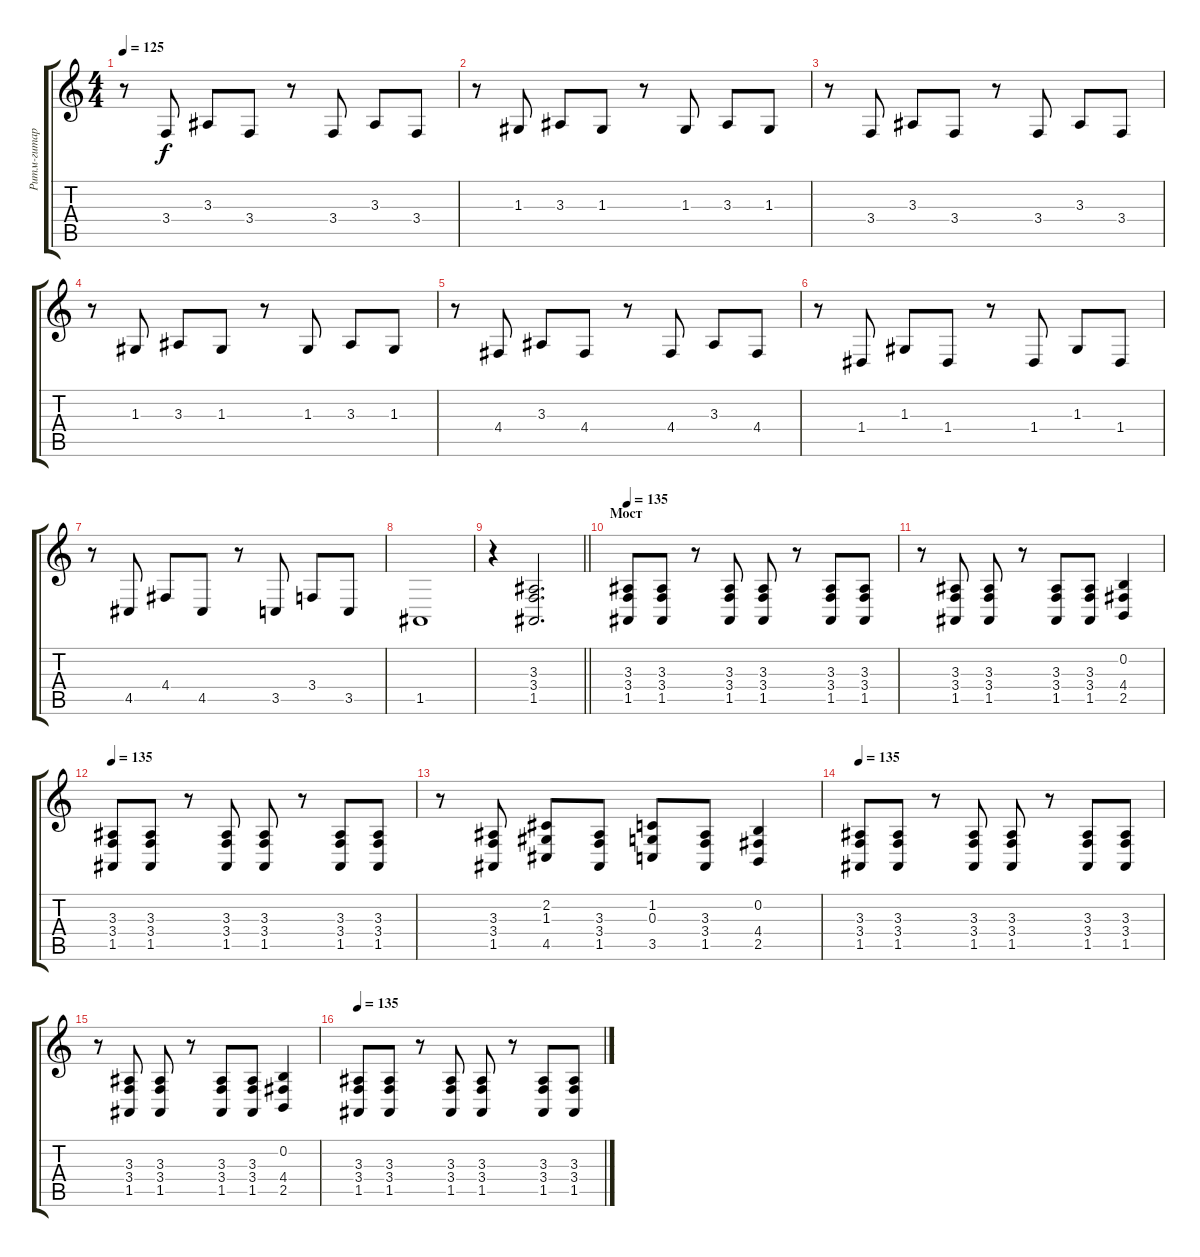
\track ("Ритм-гитара" "Ритм-гитар") {instrument lead1square}
\staff {score tabs}
\tuning (E4 B3 G3 D3 A2 E2) {hide}
\ts (4 4)
\tempo 125
\clef g2
\ks c
r.8{dy f} 3.4.8 3.3.8 3.4.8 r.8 3.4.8 3.3.8 3.4.8 |
r.8 1.3.8 3.3.8 1.3.8 r.8 1.3.8 3.3.8 1.3.8 |
r.8 3.4.8 3.3.8 3.4.8 r.8 3.4.8 3.3.8 3.4.8 |
r.8 1.3.8 3.3.8 1.3.8 r.8 1.3.8 3.3.8 1.3.8 |
r.8 4.4.8 3.3.8 4.4.8 r.8 4.4.8 3.3.8 4.4.8 |
r.8 1.4.8 1.3.8 1.4.8 r.8 1.4.8 1.3.8 1.4.8 |
r.8 4.5.8 4.4.8 4.5.8 r.8 3.5.8 3.4.8 3.5.8 |
1.5.1 |
\barLineRight lightlight
r.4 (3.3 3.4 1.5).2{d volume 5 instrument distortionguitar} |
\section ("" "Мост")
\tempo 135
(3.3 3.4 1.5).8{volume 16} (3.3 3.4 1.5).8 r.8 (3.3 3.4 1.5).8 (3.3 3.4 1.5).8 r.8 (3.3 3.4 1.5).8 (3.3 3.4 1.5).8 |
r.8 (3.3 3.4 1.5).8 (3.3 3.4 1.5).8 r.8 (3.3 3.4 1.5).8 (3.3 3.4 1.5).8 (0.2 4.4 2.5).4 |
\tempo 135
(3.3 3.4 1.5).8 (3.3 3.4 1.5).8 r.8 (3.3 3.4 1.5).8 (3.3 3.4 1.5).8 r.8 (3.3 3.4 1.5).8 (3.3 3.4 1.5).8 |
r.8 (3.3 3.4 1.5).8 (2.2 1.3 4.5).8 (3.3 3.4 1.5).8 (1.2 0.3 3.5).8 (3.3 3.4 1.5).8 (0.2 4.4 2.5).4 |
\tempo 135
(3.3 3.4 1.5).8 (3.3 3.4 1.5).8 r.8 (3.3 3.4 1.5).8 (3.3 3.4 1.5).8 r.8 (3.3 3.4 1.5).8 (3.3 3.4 1.5).8 |
r.8 (3.3 3.4 1.5).8 (3.3 3.4 1.5).8 r.8 (3.3 3.4 1.5).8 (3.3 3.4 1.5).8 (0.2 4.4 2.5).4 |
\tempo 135
(3.3 3.4 1.5).8 (3.3 3.4 1.5).8 r.8 (3.3 3.4 1.5).8 (3.3 3.4 1.5).8 r.8 (3.3 3.4 1.5).8 (3.3 3.4 1.5).8
